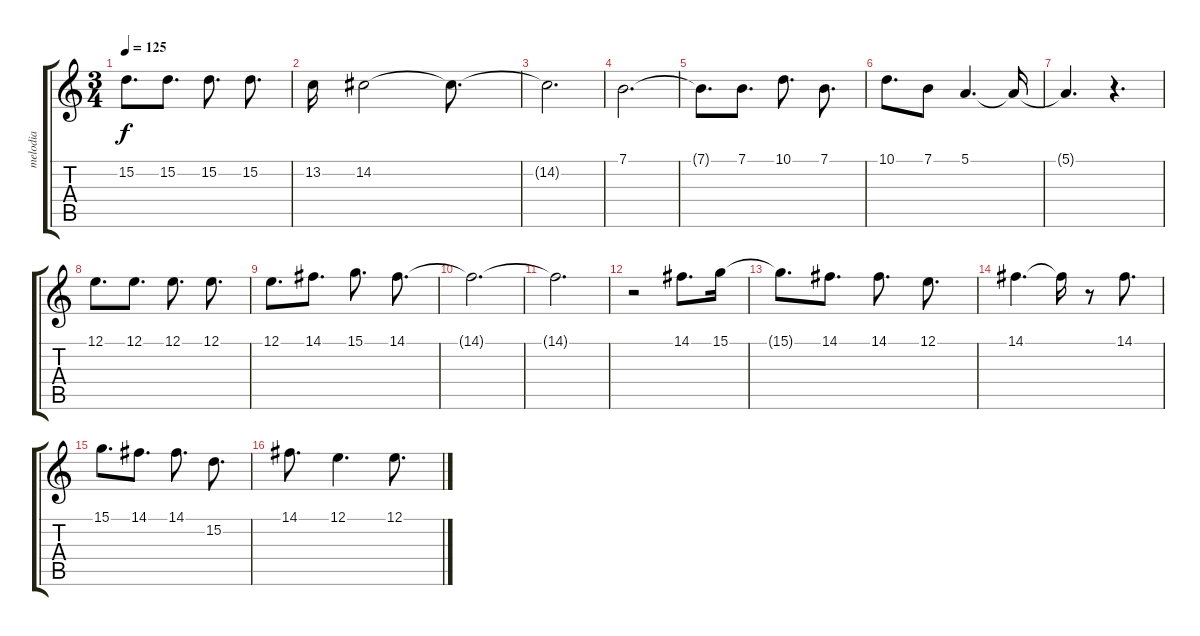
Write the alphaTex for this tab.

\track ("melodia" "melodia") {instrument lead3calliope}
\staff {score tabs}
\tuning (E4 B3 G3 D3 A2 E2) {hide}
\ts (3 4)
\tempo 125
\clef g2
\ks c
15.2.8{d dy f} 15.2.8{d} 15.2.8{d} 15.2.8{d} |
13.2.16 14.2.2 14.2{t}.8{d} |
14.2{t}.2{d} |
7.1.2{d} |
7.1{t}.8{d} 7.1.8{d} 10.1.8{d} 7.1.8{d} |
10.1.8{d} 7.1.8 5.1.4{d} 5.1{t}.16 |
5.1{t}.4{d} r.4{d} |
12.1.8{d} 12.1.8{d} 12.1.8{d} 12.1.8{d} |
12.1.8{d} 14.1.8{d} 15.1.8{d} 14.1.8{d} |
14.1{t}.2{d} |
14.1{t}.2{d} |
r.2 14.1.8{d} 15.1.16 |
15.1{t}.8{d} 14.1.8{d} 14.1.8{d} 12.1.8{d} |
14.1.4{d} 14.1{t}.16 r.8 14.1.8{d} |
15.1.8{d} 14.1.8{d} 14.1.8{d} 15.2.8{d} |
14.1.8{d} 12.1.4{d} 12.1.8{d}
